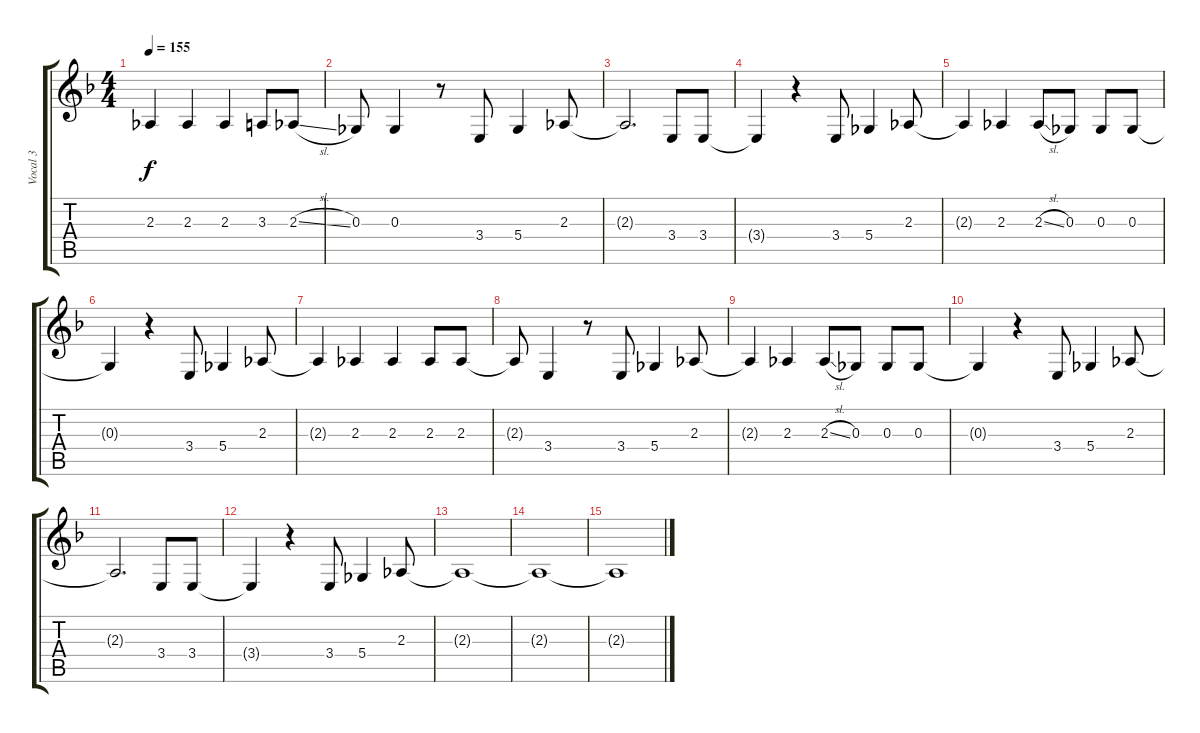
\track ("Vocal 3" "Vocal 3") {instrument baritonesax}
\staff {score tabs}
\tuning (Eb4 Bb3 Gb3 Db3 Ab2 Eb2) {hide}
\ts (4 4)
\tempo 155
\clef g2
\ks dminor
2.3{t}.4{dy f} 2.3.4 2.3.4 3.3.8 2.3{sl}.8 |
0.3.8 0.3.4 r.8 3.4.8 5.4.4 2.3.8 |
2.3{t}.2{d} 3.4.8 3.4.8 |
3.4{t}.4 r.4 3.4.8 5.4.4 2.3.8 |
2.3{t}.4 2.3.4 2.3{sl}.8 0.3.8 0.3.8 0.3.8 |
0.3{t}.4 r.4 3.4.8 5.4.4 2.3.8 |
2.3{t}.4 2.3.4 2.3.4 2.3.8 2.3.8 |
2.3{t}.8 3.4.4 r.8 3.4.8 5.4.4 2.3.8 |
2.3{t}.4 2.3.4 2.3{sl}.8 0.3.8 0.3.8 0.3.8 |
0.3{t}.4 r.4 3.4.8 5.4.4 2.3.8 |
2.3{t}.2{d} 3.4.8 3.4.8 |
3.4{t}.4 r.4 3.4.8 5.4.4 2.3.8 |
2.3{t}.1 |
2.3{t}.1 |
2.3{t}.1
